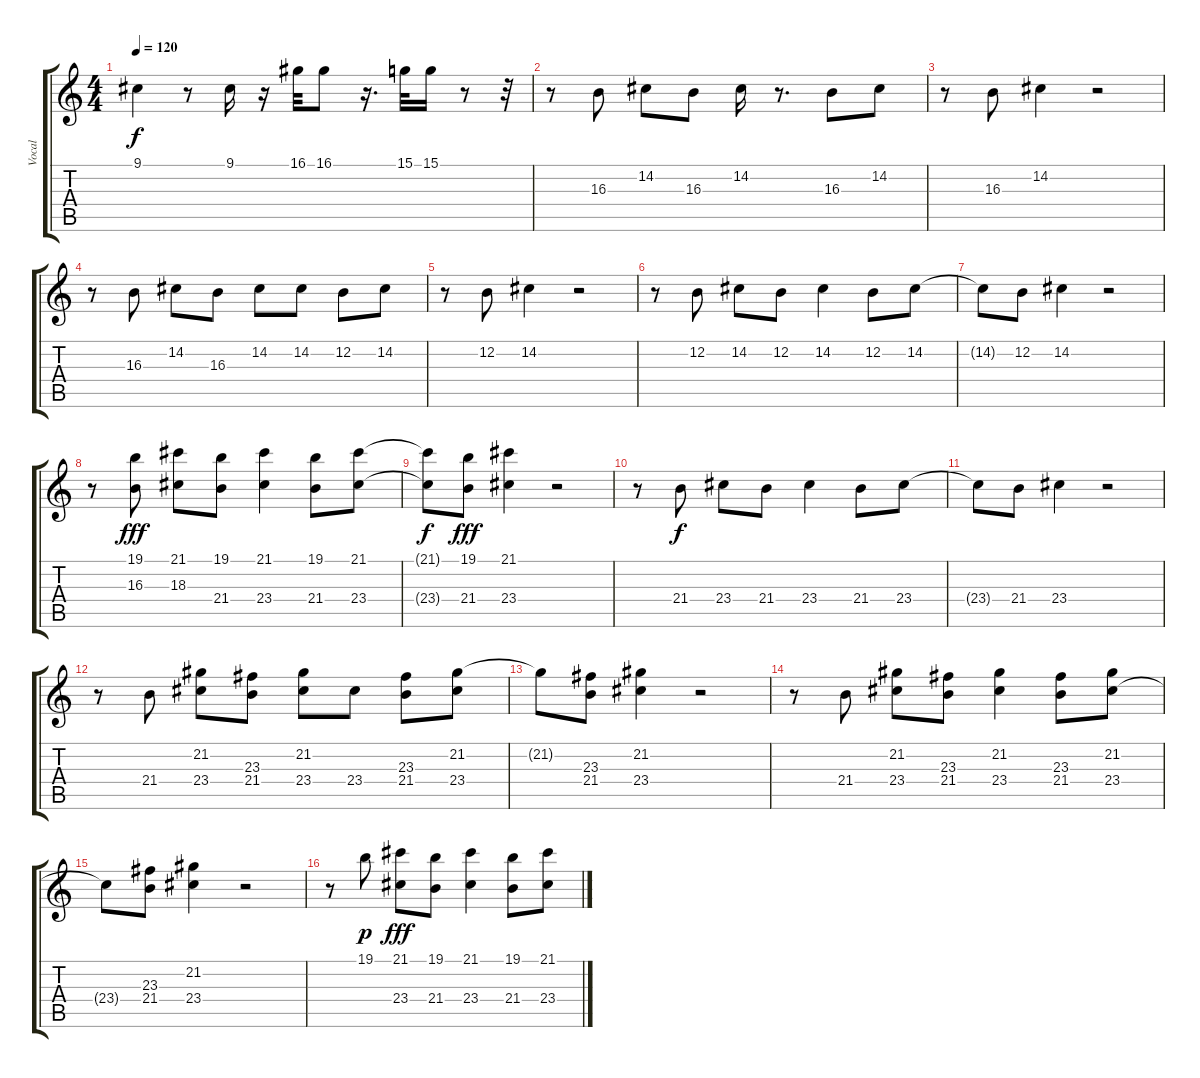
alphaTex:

\track ("Vocal" "Vocal") {instrument trumpet}
\staff {score tabs}
\tuning (E4 B3 G3 D3 A2 E2) {hide}
\ts (4 4)
\tempo 120
\clef g2
\ks c
9.1.4{dy f} r.8 9.1.16 r.16 16.1.32 16.1.8 r.16{d} 15.1.32 15.1.16 r.8 r.32 |
r.8 16.3.8 14.2.8 16.3.8 14.2.16 r.8{d} 16.3.8 14.2.8 |
r.8 16.3.8 14.2.4 r.2 |
r.8 16.3.8 14.2.8 16.3.8 14.2.8 14.2.8 12.2.8 14.2.8 |
r.8 12.2.8 14.2.4 r.2 |
r.8 12.2.8 14.2.8 12.2.8 14.2.4 12.2.8 14.2.8 |
14.2{t}.8 12.2.8 14.2.4 r.2 |
r.8 (19.1 16.3).8{dy fff} (21.1 18.3).8 (19.1 21.4).8 (21.1 23.4).4 (19.1 21.4).8 (21.1 23.4).8 |
(21.1{t} 23.4{t}).8{dy f} (19.1 21.4).8{dy fff} (21.1 23.4).4 r.2 |
r.8 21.4.8{dy f} 23.4.8 21.4.8 23.4.4 21.4.8 23.4.8 |
23.4{t}.8 21.4.8 23.4.4 r.2 |
r.8 21.4.8 (21.2 23.4).8 (23.3 21.4).8 (21.2 23.4).8 23.4.8 (23.3 21.4).8 (21.2 23.4).8 |
21.2{t}.8 (23.3 21.4).8 (21.2 23.4).4 r.2 |
r.8 21.4.8 (21.2 23.4).8 (23.3 21.4).8 (21.2 23.4).4 (23.3 21.4).8 (21.2 23.4).8 |
23.4{t}.8 (23.3 21.4).8 (21.2 23.4).4 r.2 |
r.8 19.1.8{dy p} (21.1 23.4).8{dy fff} (19.1 21.4).8 (21.1 23.4).4 (19.1 21.4).8 (21.1 23.4).8
